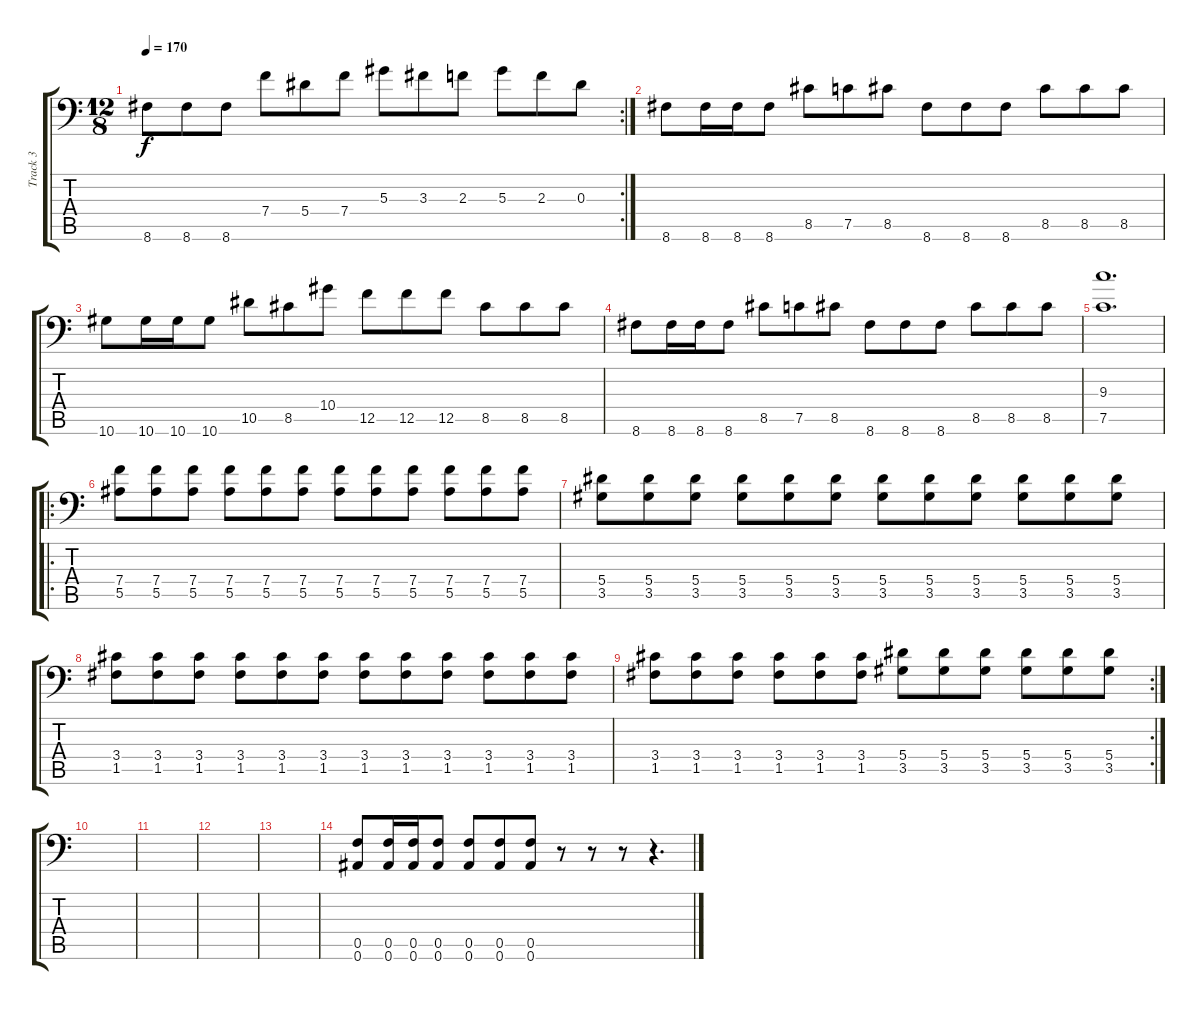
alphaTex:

\track ("Track 3" "Track 3") {instrument distortionguitar}
\staff {score tabs}
\tuning (C4 G3 Eb3 Bb2 F2 Bb1) {hide}
\rc 2
\ts (12 8)
\tempo 170
\clef f4
\ks c
8.6.8{dy f} 8.6.8 8.6.8 7.4.8 5.4.8 7.4.8 5.3.8 3.3.8 2.3.8 5.3.8 2.3.8 0.3.8 |
8.6.8 8.6.16 8.6.16 8.6.8 8.5.8 7.5.8 8.5.8 8.6.8 8.6.8 8.6.8 8.5.8 8.5.8 8.5.8 |
10.6.8 10.6.16 10.6.16 10.6.8 10.5.8 8.5.8 10.4.8 12.5.8 12.5.8 12.5.8 8.5.8 8.5.8 8.5.8 |
8.6.8 8.6.16 8.6.16 8.6.8 8.5.8 7.5.8 8.5.8 8.6.8 8.6.8 8.6.8 8.5.8 8.5.8 8.5.8 |
(9.3 7.5).1{d} |
\ro
(7.4 5.5).8 (7.4 5.5).8 (7.4 5.5).8 (7.4 5.5).8 (7.4 5.5).8 (7.4 5.5).8 (7.4 5.5).8 (7.4 5.5).8 (7.4 5.5).8 (7.4 5.5).8 (7.4 5.5).8 (7.4 5.5).8 |
(5.4 3.5).8 (5.4 3.5).8 (5.4 3.5).8 (5.4 3.5).8 (5.4 3.5).8 (5.4 3.5).8 (5.4 3.5).8 (5.4 3.5).8 (5.4 3.5).8 (5.4 3.5).8 (5.4 3.5).8 (5.4 3.5).8 |
(3.4 1.5).8 (3.4 1.5).8 (3.4 1.5).8 (3.4 1.5).8 (3.4 1.5).8 (3.4 1.5).8 (3.4 1.5).8 (3.4 1.5).8 (3.4 1.5).8 (3.4 1.5).8 (3.4 1.5).8 (3.4 1.5).8 |
\rc 2
(3.4 1.5).8 (3.4 1.5).8 (3.4 1.5).8 (3.4 1.5).8 (3.4 1.5).8 (3.4 1.5).8 (5.4 3.5).8 (5.4 3.5).8 (5.4 3.5).8 (5.4 3.5).8 (5.4 3.5).8 (5.4 3.5).8 |
|
|
|
|
(0.5 0.6).8 (0.5 0.6).16 (0.5 0.6).16 (0.5 0.6).8 (0.5 0.6).8 (0.5 0.6).8 (0.5 0.6).8 r.8 r.8 r.8 r.4{d}
